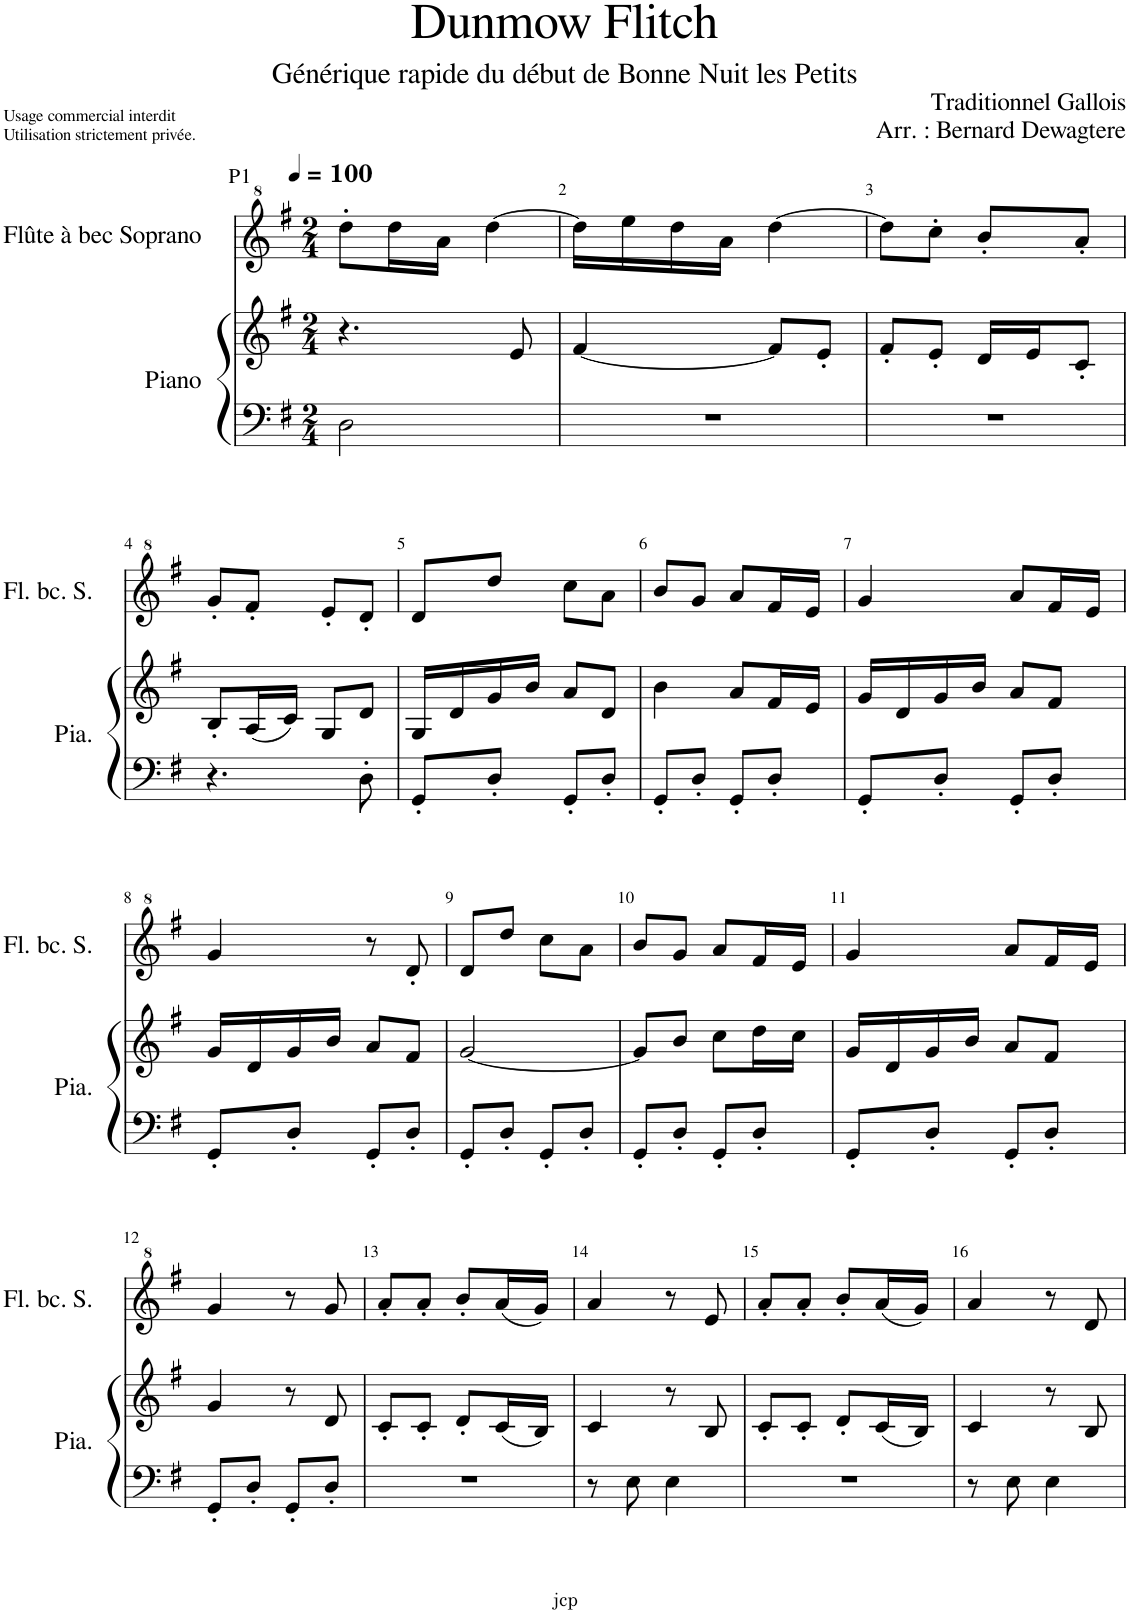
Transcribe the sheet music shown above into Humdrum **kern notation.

**kern	**kern	**kern
*part2	*part2	*part1
*staff3	*staff2	*staff1
*I"Piano	*	*I"Flûte à bec Soprano
*I'Pia.	*	*I'Fl. bc. S.
*clefF4	*clefG2	*clefG^2
*k[f#]	*k[f#]	*k[f#]
*M2/4	*M2/4	*M2/4
*MM100	*MM100	*MM100
=1	=1	=1
!	!	!LO:TX:a:t=P1
2D\	4.r	8ddd'\L
.	.	16ddd\L
.	.	16aa\JJ
.	.	[4ddd\
.	8e/	.
=2	=2	=2
2r	[4f#/	16ddd\LL]
.	.	16eee\
.	.	16ddd\
.	.	16aa\JJ
.	8f#/L]	[4ddd\
.	8e'/J	.
=3	=3	=3
2r	8f#'/L	8ddd\L]
.	8e'/J	8ccc'\J
.	16d/LL	8bb'/L
.	16e/J	.
.	8c'/J	8aa'/J
!!LO:LB:g=z
=4	=4	=4
4.r	8B'/L	8gg'/L
.	(16A/L	8ff#'/J
.	16c/JJ)	.
.	8G/L	8ee'/L
8D'\	8d/J	8dd'/J
=5	=5	=5
8GG'/L	16G/LL	8dd/L
.	16d/	.
8D'/J	16g/	8ddd/J
.	16b/JJ	.
8GG'/L	8a/L	8ccc\L
8D'/J	8d/J	8aa\J
=6	=6	=6
8GG'/L	4b\	8bb/L
8D'/J	.	8gg/J
8GG'/L	8a/L	8aa/L
8D'/J	16f#/L	16ff#/L
.	16e/JJ	16ee/JJ
=7	=7	=7
8GG'/L	16g/LL	4gg/
.	16d/	.
8D'/J	16g/	.
.	16b/JJ	.
8GG'/L	8a/L	8aa/L
8D'/J	8f#/J	16ff#/L
.	.	16ee/JJ
!!LO:LB:g=z
=8	=8	=8
8GG'/L	16g/LL	4gg/
.	16d/	.
8D'/J	16g/	.
.	16b/JJ	.
8GG'/L	8a/L	8r
8D'/J	8f#/J	8dd'/
=9	=9	=9
8GG'/L	[2g/	8dd/L
8D'/J	.	8ddd/J
8GG'/L	.	8ccc\L
8D'/J	.	8aa\J
=10	=10	=10
8GG'/L	8g/L]	8bb/L
8D'/J	8b/J	8gg/J
8GG'/L	8cc\L	8aa/L
8D'/J	16dd\L	16ff#/L
.	16cc\JJ	16ee/JJ
=11	=11	=11
8GG'/L	16g/LL	4gg/
.	16d/	.
8D'/J	16g/	.
.	16b/JJ	.
8GG'/L	8a/L	8aa/L
8D'/J	8f#/J	16ff#/L
.	.	16ee/JJ
!!LO:LB:g=z
=12	=12	=12
8GG'/L	4g/	4gg/
8D'/J	.	.
8GG'/L	8r	8r
8D'/J	8d/	8gg/
=13	=13	=13
2r	8c'/L	8aa'/L
.	8c'/J	8aa'/J
.	8d'/L	8bb'/L
.	(16c/L	(16aa/L
.	16B/JJ)	16gg/JJ)
=14	=14	=14
8r	4c/	4aa/
8E\	.	.
4E\	8r	8r
.	8B/	8ee/
=15	=15	=15
2r	8c'/L	8aa'/L
.	8c'/J	8aa'/J
.	8d'/L	8bb'/L
.	(16c/L	(16aa/L
.	16B/JJ)	16gg/JJ)
=16	=16	=16
8r	4c/	4aa/
8E\	.	.
4E\	8r	8r
.	8B/	8dd/
=	=	=
*-	*-	*-
